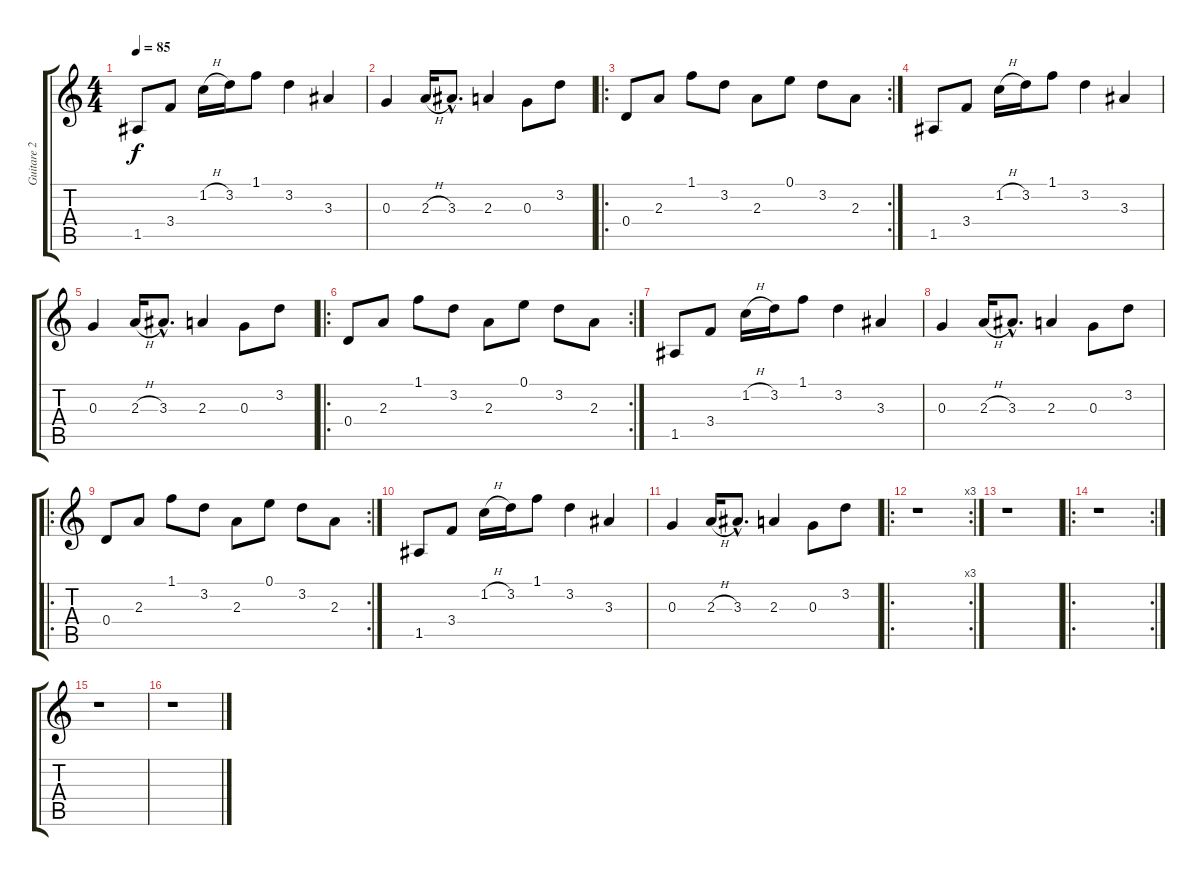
\track ("Guitare 2" "Guitare 2") {instrument acousticguitarnylon}
\staff {score tabs}
\tuning (E4 B3 G3 D3 A2 E2) {hide}
\ts (4 4)
\tempo 85
\clef g2
\ks c
1.5.8{dy f} 3.4.8 1.2{h}.16 3.2.16 1.1.8 3.2.4 3.3.4 |
0.3.4 2.3{h}.16 3.3{hac}.8{d} 2.3.4 0.3.8 3.2.8 |
\ro
\rc 2
0.4.8 2.3.8 1.1.8 3.2.8 2.3.8 0.1.8 3.2.8 2.3.8 |
1.5.8 3.4.8 1.2{h}.16 3.2.16 1.1.8 3.2.4 3.3.4 |
0.3.4 2.3{h}.16 3.3{hac}.8{d} 2.3.4 0.3.8 3.2.8 |
\ro
\rc 2
0.4.8 2.3.8 1.1.8 3.2.8 2.3.8 0.1.8 3.2.8 2.3.8 |
1.5.8 3.4.8 1.2{h}.16 3.2.16 1.1.8 3.2.4 3.3.4 |
0.3.4 2.3{h}.16 3.3{hac}.8{d} 2.3.4 0.3.8 3.2.8 |
\ro
\rc 2
0.4.8 2.3.8 1.1.8 3.2.8 2.3.8 0.1.8 3.2.8 2.3.8 |
1.5.8 3.4.8 1.2{h}.16 3.2.16 1.1.8 3.2.4 3.3.4 |
0.3.4 2.3{h}.16 3.3{hac}.8{d} 2.3.4 0.3.8 3.2.8 |
\ro
\rc 3
r.1 |
r.1 |
\ro
\rc 2
r.1 |
r.1 |
r.1
